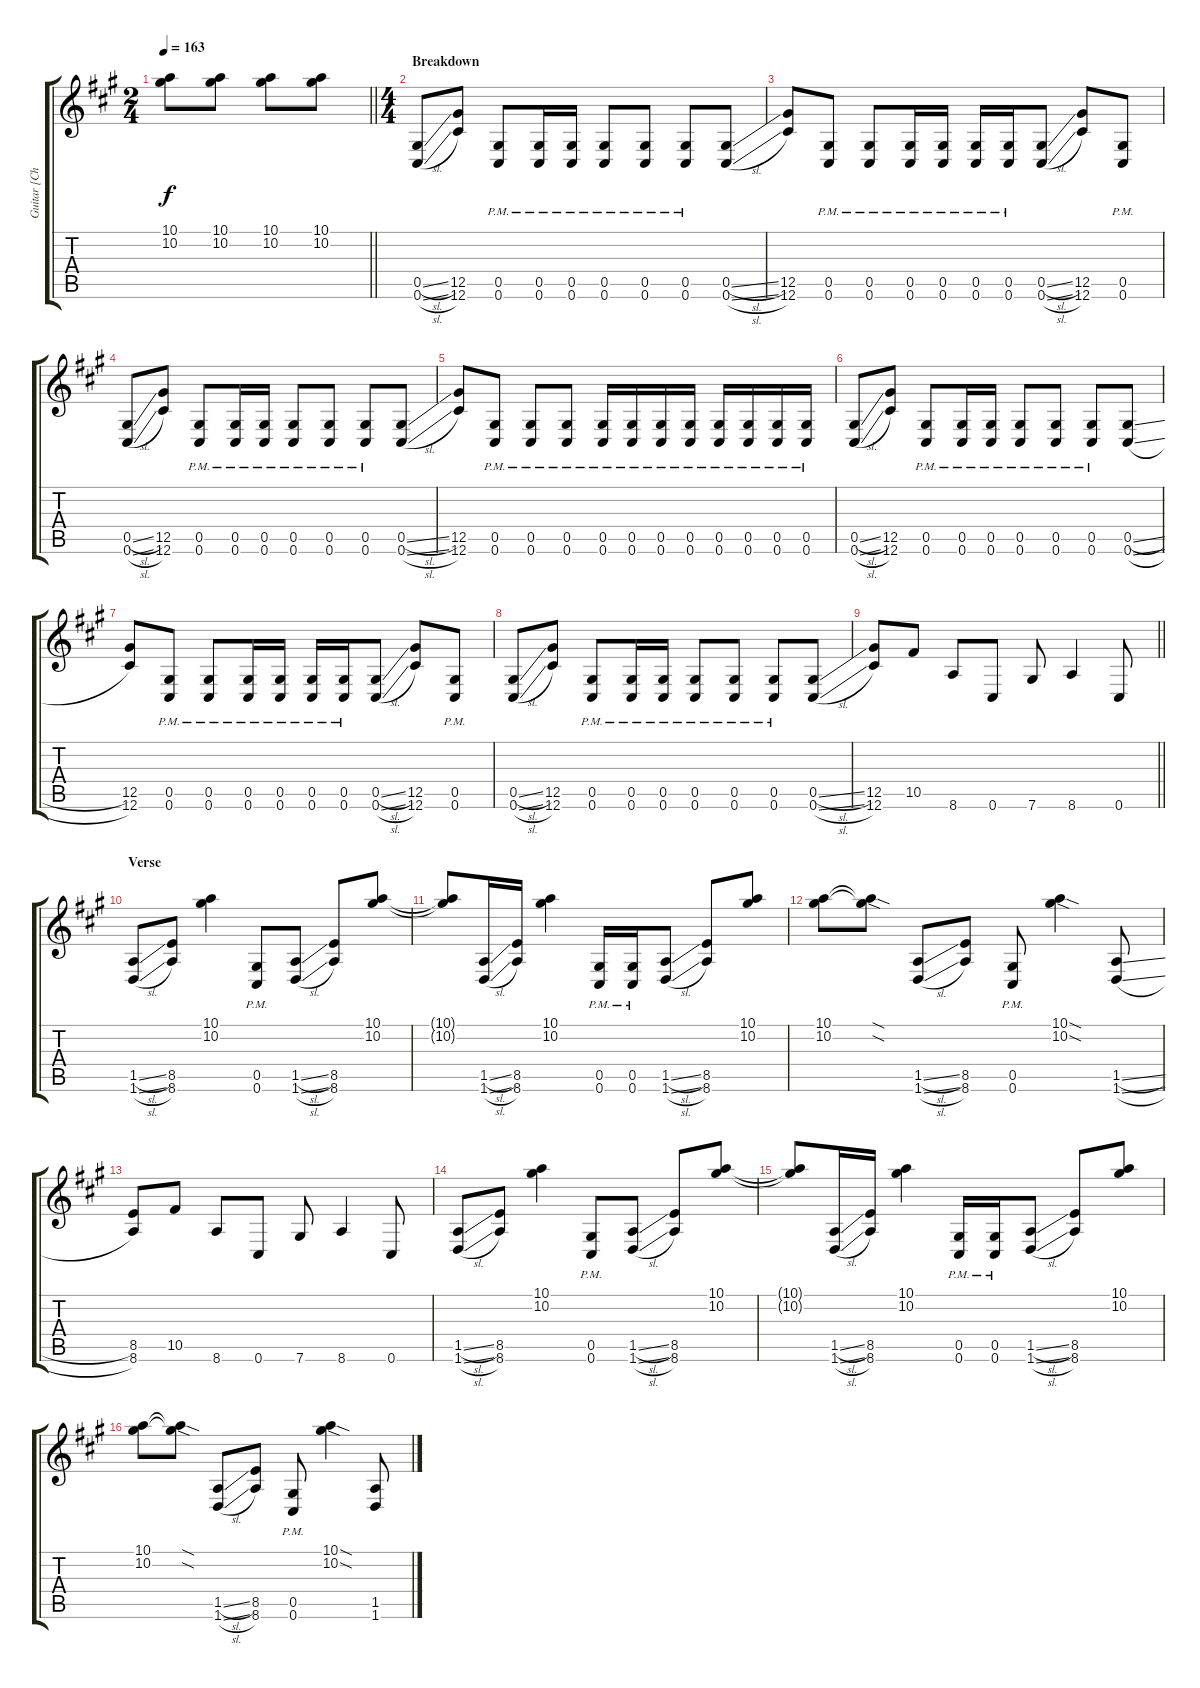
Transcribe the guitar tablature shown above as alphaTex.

\track ("Guitar [Chris Day] " "Guitar [Ch") {instrument distortionguitar}
\staff {score tabs}
\tuning (B3 Bb3 Gb3 Db3 Ab2 Db2) {hide}
\ts (2 4)
\tempo 163
\clef g2
\barLineRight lightlight
\ks a
(10.1 10.2).8{dy f} (10.1 10.2).8 (10.1 10.2).8 (10.1 10.2).8 |
\ts (4 4)
\section ("" "Breakdown")
(0.5{sl} 0.6{sl}).8{volume 8 balance 8 instrument overdrivenguitar} (12.5 12.6).8 (0.5{pm} 0.6{pm}).8 (0.5{pm} 0.6{pm}).16 (0.5{pm} 0.6{pm}).16 (0.5{pm} 0.6{pm}).8 (0.5{pm} 0.6{pm}).8 (0.5{pm} 0.6{pm}).8 (0.5{sl} 0.6{sl}).8 |
(12.5 12.6).8 (0.5{pm} 0.6{pm}).8 (0.5{pm} 0.6{pm}).8 (0.5{pm} 0.6{pm}).16 (0.5{pm} 0.6{pm}).16 (0.5{pm} 0.6{pm}).16 (0.5{pm} 0.6{pm}).16 (0.5{sl} 0.6{sl}).8 (12.5 12.6).8 (0.5{pm} 0.6{pm}).8 |
(0.5{sl} 0.6{sl}).8 (12.5 12.6).8 (0.5{pm} 0.6{pm}).8 (0.5{pm} 0.6{pm}).16 (0.5{pm} 0.6{pm}).16 (0.5{pm} 0.6{pm}).8 (0.5{pm} 0.6{pm}).8 (0.5{pm} 0.6{pm}).8 (0.5{sl} 0.6{sl}).8 |
(12.5 12.6).8 (0.5{pm} 0.6{pm}).8 (0.5{pm} 0.6{pm}).8 (0.5{pm} 0.6{pm}).8 (0.5{pm} 0.6{pm}).16 (0.5{pm} 0.6{pm}).16 (0.5{pm} 0.6{pm}).16 (0.5{pm} 0.6{pm}).16 (0.5{pm} 0.6{pm}).16 (0.5{pm} 0.6{pm}).16 (0.5{pm} 0.6{pm}).16 (0.5{pm} 0.6{pm}).16 |
(0.5{sl} 0.6{sl}).8 (12.5 12.6).8 (0.5{pm} 0.6{pm}).8 (0.5{pm} 0.6{pm}).16 (0.5{pm} 0.6{pm}).16 (0.5{pm} 0.6{pm}).8 (0.5{pm} 0.6{pm}).8 (0.5{pm} 0.6{pm}).8 (0.5{sl} 0.6{sl}).8 |
(12.5 12.6).8 (0.5{pm} 0.6{pm}).8 (0.5{pm} 0.6{pm}).8 (0.5{pm} 0.6{pm}).16 (0.5{pm} 0.6{pm}).16 (0.5{pm} 0.6{pm}).16 (0.5{pm} 0.6{pm}).16 (0.5{sl} 0.6{sl}).8 (12.5 12.6).8 (0.5{pm} 0.6{pm}).8 |
(0.5{sl} 0.6{sl}).8 (12.5 12.6).8 (0.5{pm} 0.6{pm}).8 (0.5{pm} 0.6{pm}).16 (0.5{pm} 0.6{pm}).16 (0.5{pm} 0.6{pm}).8 (0.5{pm} 0.6{pm}).8 (0.5{pm} 0.6{pm}).8 (0.5{sl} 0.6{sl}).8 |
\barLineRight lightlight
(12.5 12.6).8 10.5.8{volume 13 balance 13 instrument distortionguitar} 8.6.8 0.6.8 7.6.8 8.6.4 0.6.8 |
\section ("" "Verse")
(1.5{sl} 1.6{sl}).8 (8.5 8.6).8 (10.1 10.2).4 (0.5{pm} 0.6{pm}).8 (1.5{sl} 1.6{sl}).8 (8.5 8.6).8 (10.1 10.2).8 |
(10.1{t} 10.2{t}).8 (1.5{sl} 1.6{sl}).16 (8.5 8.6).16 (10.1 10.2).4 (0.5{pm} 0.6{pm}).16 (0.5{pm} 0.6{pm}).16 (1.5{sl} 1.6{sl}).8 (8.5 8.6).8 (10.1 10.2).8 |
(10.1 10.2).8 (10.1{sod t} 10.2{sod t}).8 (1.5{sl} 1.6{sl}).8 (8.5 8.6).8 (0.5{pm} 0.6{pm}).8 (10.1{sod} 10.2{sod}).4 (1.5{sl} 1.6{sl}).8 |
(8.5 8.6).8 10.5.8 8.6.8 0.6.8 7.6.8 8.6.4 0.6.8 |
(1.5{sl} 1.6{sl}).8 (8.5 8.6).8 (10.1 10.2).4 (0.5{pm} 0.6{pm}).8 (1.5{sl} 1.6{sl}).8 (8.5 8.6).8 (10.1 10.2).8 |
(10.1{t} 10.2{t}).8 (1.5{sl} 1.6{sl}).16 (8.5 8.6).16 (10.1 10.2).4 (0.5{pm} 0.6{pm}).16 (0.5{pm} 0.6{pm}).16 (1.5{sl} 1.6{sl}).8 (8.5 8.6).8 (10.1 10.2).8 |
(10.1 10.2).8 (10.1{sod t} 10.2{sod t}).8 (1.5{sl} 1.6{sl}).8 (8.5 8.6).8 (0.5{pm} 0.6{pm}).8 (10.1{sod} 10.2{sod}).4 (1.5{sl} 1.6{sl}).8
